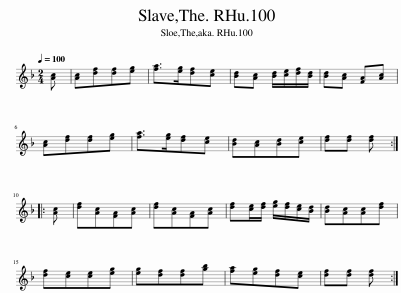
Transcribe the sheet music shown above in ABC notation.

X:1
L:1/8
Q:1/4=100
M:2/4
I:linebreak $
K:F
V:1 treble
V:1
 [Ac] | [Ac][df][df][eg] | [fa]>[eg][df][ce] | [Bd][Ac] [Bd]/[ce]/[df]/[Bd]/ | [Bd][Ac] [FA][Ac] |$ %5
 [Ac][df][df][eg] | [fa]>[eg][df][ce] | [Bd][Ac][Bd][ce] | [df][df] [df] ::$ [Ac] | %10
 [df][Ac][FA][Ac] | [df][Ac][FA][Ac] | [df][ce]/[df]/ [eg]/[df]/[ce]/[Bd]/ | [Bd][Ac][Ac][df] |$ [df][ce][ce][eg] | %15
 [eg][df][df][gb] | [fa][eg][df][ce] | [df][df] [df] :| %18
